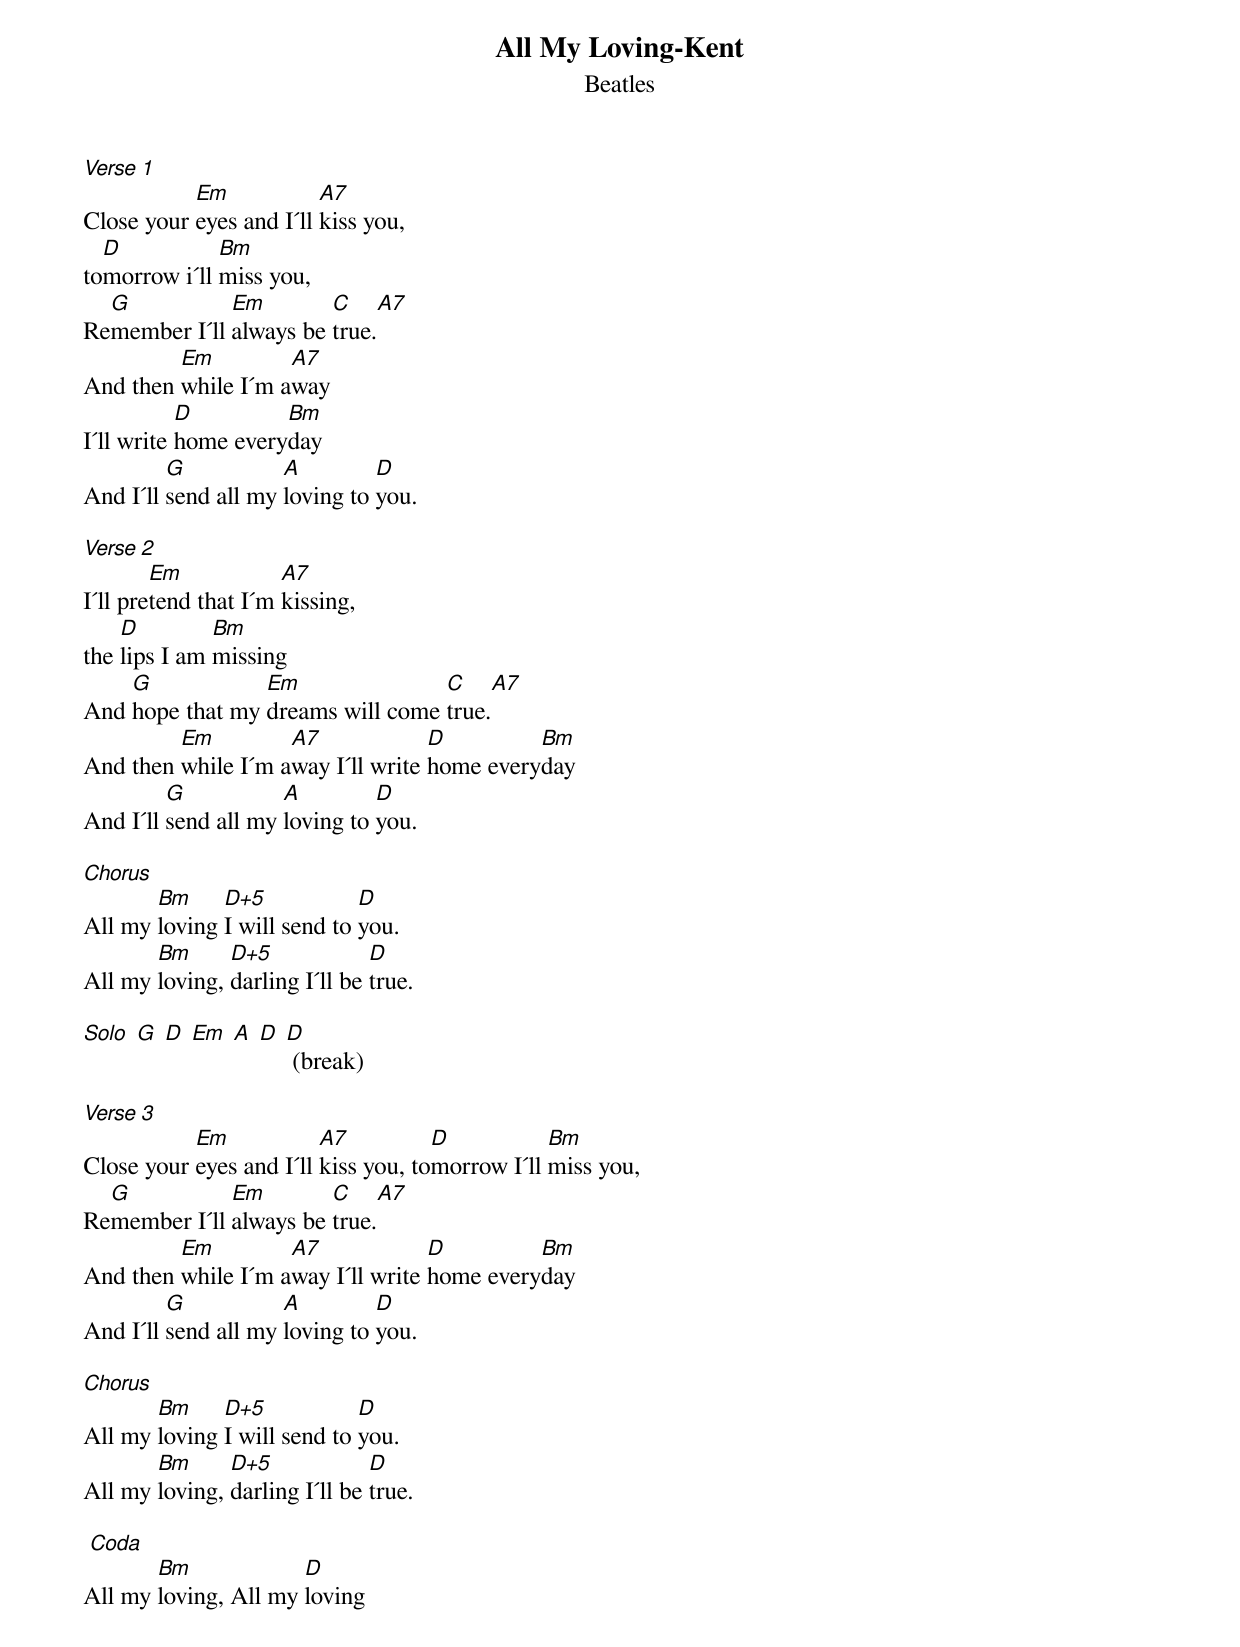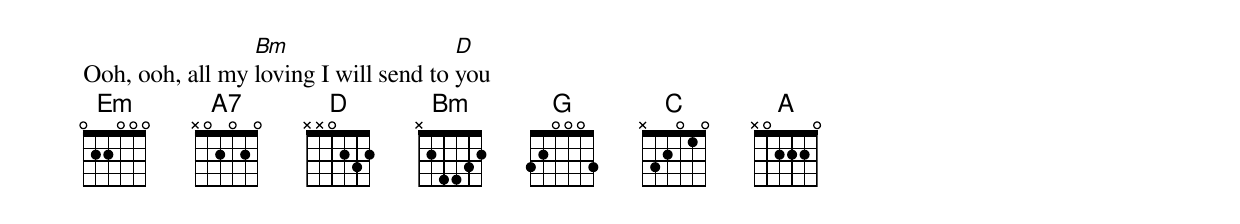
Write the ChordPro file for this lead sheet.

{title:All My Loving-Kent}
{subtitle:Beatles}
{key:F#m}
[Verse 1]
Close your [Em]eyes and I´ll [A7]kiss you,
to[D]morrow i´ll [Bm]miss you,
Re[G]member I´ll [Em]always be [C]true.[A7]
And then [Em]while I´m a[A7]way
I´ll write [D]home every[Bm]day
And I´ll [G]send all my [A]loving to [D]you.

[Verse 2]
I´ll pre[Em]tend that I´m [A7]kissing,
the [D]lips I am [Bm]missing
And [G]hope that my [Em]dreams will come [C]true.[A7]
And then [Em]while I´m a[A7]way I´ll write [D]home every[Bm]day
And I´ll [G]send all my [A]loving to [D]you.

[Chorus]
All my [Bm]loving [D+5]I will send to [D]you.
All my [Bm]loving, [D+5]darling I´ll be [D]true.

[Solo] [G] [D] [Em] [A] [D] [D] (break)

[Verse 3]
Close your [Em]eyes and I´ll [A7]kiss you, to[D]morrow I´ll [Bm]miss you,
Re[G]member I´ll [Em]always be [C]true.[A7]
And then [Em]while I´m a[A7]way I´ll write [D]home every[Bm]day
And I´ll [G]send all my [A]loving to [D]you.

[Chorus]
All my [Bm]loving [D+5]I will send to [D]you.
All my [Bm]loving, [D+5]darling I´ll be [D]true.

 [Coda]
All my [Bm]loving, All my [D]loving
Ooh, ooh, all my [Bm]loving I will send to [D]you
